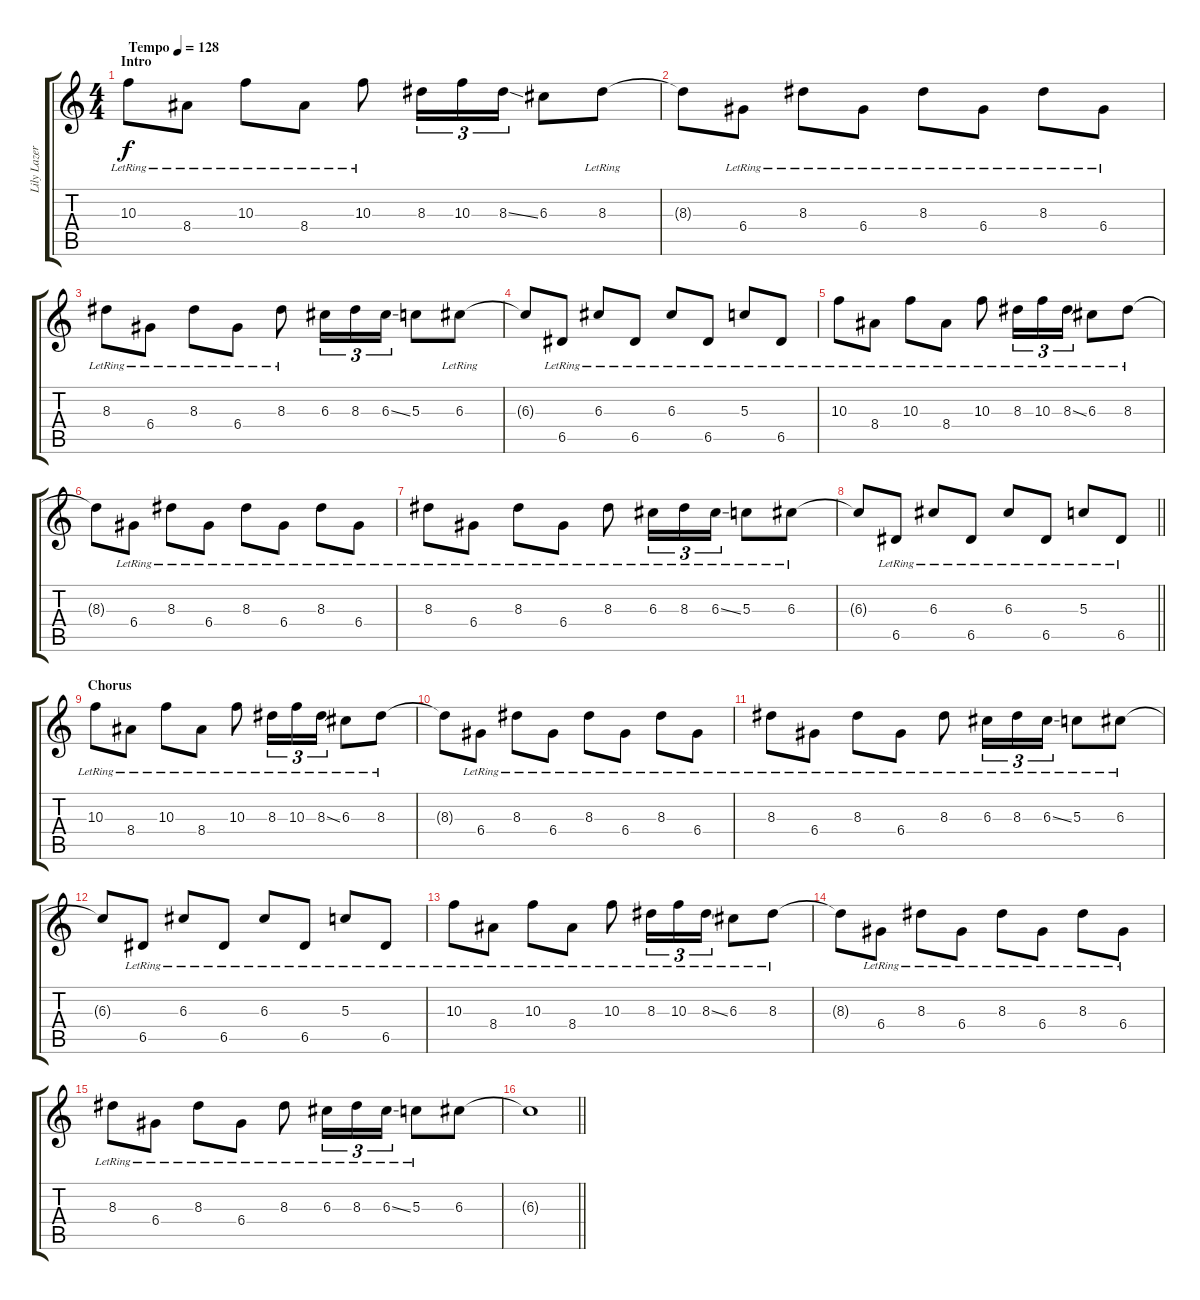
\track ("Lily Lazer (Guitar)" "Lily Lazer") {instrument distortionguitar}
\staff {score tabs}
\tuning (E4 B3 G3 D3 A2 E2) {hide}
\ts (4 4)
\section ("" "Intro")
\tempo (128 "Tempo")
\clef g2
\ks c
10.3{lr}.8{dy f instrument distortionguitar} 8.4{lr}.8 10.3{lr}.8 8.4{lr}.8 10.3{lr}.8 8.3.16{tu (3 2)} 10.3.16{tu (3 2)} 8.3{ss}.16{tu (3 2)} 6.3.8 8.3{lr}.8 |
8.3{t}.8 6.4{lr}.8 8.3{lr}.8 6.4{lr}.8 8.3{lr}.8 6.4{lr}.8 8.3{lr}.8 6.4{lr}.8 |
8.3{lr}.8 6.4{lr}.8 8.3{lr}.8 6.4{lr}.8 8.3{lr}.8 6.3.16{tu (3 2)} 8.3.16{tu (3 2)} 6.3{ss}.16{tu (3 2)} 5.3.8 6.3{lr}.8 |
6.3{t}.8 6.5{lr}.8 6.3{lr}.8 6.5{lr}.8 6.3{lr}.8 6.5{lr}.8 5.3{lr}.8 6.5{lr}.8 |
10.3{lr}.8 8.4{lr}.8 10.3{lr}.8 8.4{lr}.8 10.3{lr}.8 8.3{lr}.16{tu (3 2)} 10.3{lr}.16{tu (3 2)} 8.3{ss lr}.16{tu (3 2)} 6.3{lr}.8 8.3{lr}.8 |
8.3{t}.8 6.4{lr}.8 8.3{lr}.8 6.4{lr}.8 8.3{lr}.8 6.4{lr}.8 8.3{lr}.8 6.4{lr}.8 |
8.3{lr}.8 6.4{lr}.8 8.3{lr}.8 6.4{lr}.8 8.3{lr}.8 6.3{lr}.16{tu (3 2)} 8.3{lr}.16{tu (3 2)} 6.3{ss lr}.16{tu (3 2)} 5.3{lr}.8 6.3{lr}.8 |
\barLineRight lightlight
6.3{t}.8 6.5{lr}.8 6.3{lr}.8 6.5{lr}.8 6.3{lr}.8 6.5{lr}.8 5.3{lr}.8 6.5{lr}.8 |
\section ("" "Chorus")
10.3{lr}.8 8.4{lr}.8 10.3{lr}.8 8.4{lr}.8 10.3{lr}.8 8.3{lr}.16{tu (3 2)} 10.3{lr}.16{tu (3 2)} 8.3{ss lr}.16{tu (3 2)} 6.3{lr}.8 8.3{lr}.8 |
8.3{t}.8 6.4{lr}.8 8.3{lr}.8 6.4{lr}.8 8.3{lr}.8 6.4{lr}.8 8.3{lr}.8 6.4{lr}.8 |
8.3{lr}.8 6.4{lr}.8 8.3{lr}.8 6.4{lr}.8 8.3{lr}.8 6.3{lr}.16{tu (3 2)} 8.3{lr}.16{tu (3 2)} 6.3{ss lr}.16{tu (3 2)} 5.3{lr}.8 6.3{lr}.8 |
6.3{t}.8 6.5{lr}.8 6.3{lr}.8 6.5{lr}.8 6.3{lr}.8 6.5{lr}.8 5.3{lr}.8 6.5{lr}.8 |
10.3{lr}.8 8.4{lr}.8 10.3{lr}.8 8.4{lr}.8 10.3{lr}.8 8.3{lr}.16{tu (3 2)} 10.3{lr}.16{tu (3 2)} 8.3{ss lr}.16{tu (3 2)} 6.3{lr}.8 8.3{lr}.8 |
8.3{t}.8 6.4{lr}.8 8.3{lr}.8 6.4{lr}.8 8.3{lr}.8 6.4{lr}.8 8.3{lr}.8 6.4{lr}.8 |
8.3{lr}.8 6.4{lr}.8 8.3{lr}.8 6.4{lr}.8 8.3{lr}.8 6.3{lr}.16{tu (3 2)} 8.3{lr}.16{tu (3 2)} 6.3{ss lr}.16{tu (3 2)} 5.3{lr}.8 6.3.8 |
\barLineRight lightlight
6.3{t}.1
